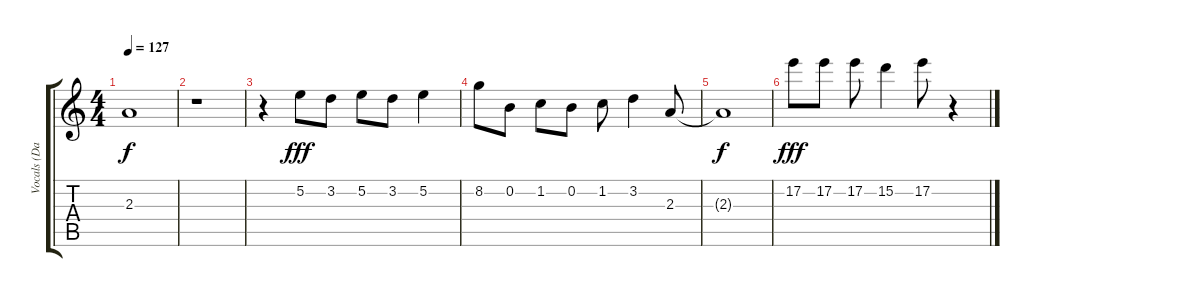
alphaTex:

\track ("Vocals (Daltrey)" "Vocals (Da") {instrument electricguitarjazz}
\staff {score tabs}
\tuning (E4 B3 G3 D3 A2 E2) {hide}
\ts (4 4)
\tempo 127
\clef g2
\ks c
2.3{t}.1{dy f} |
r.1 |
r.4 5.2.8{dy fff} 3.2.8 5.2.8 3.2.8 5.2.4 |
8.2.8 0.2.8 1.2.8 0.2.8 1.2.8 3.2.4 2.3.8 |
2.3{t}.1{dy f} |
17.2.8{dy fff} 17.2.8 17.2.8 15.2.4 17.2.8 r.4
